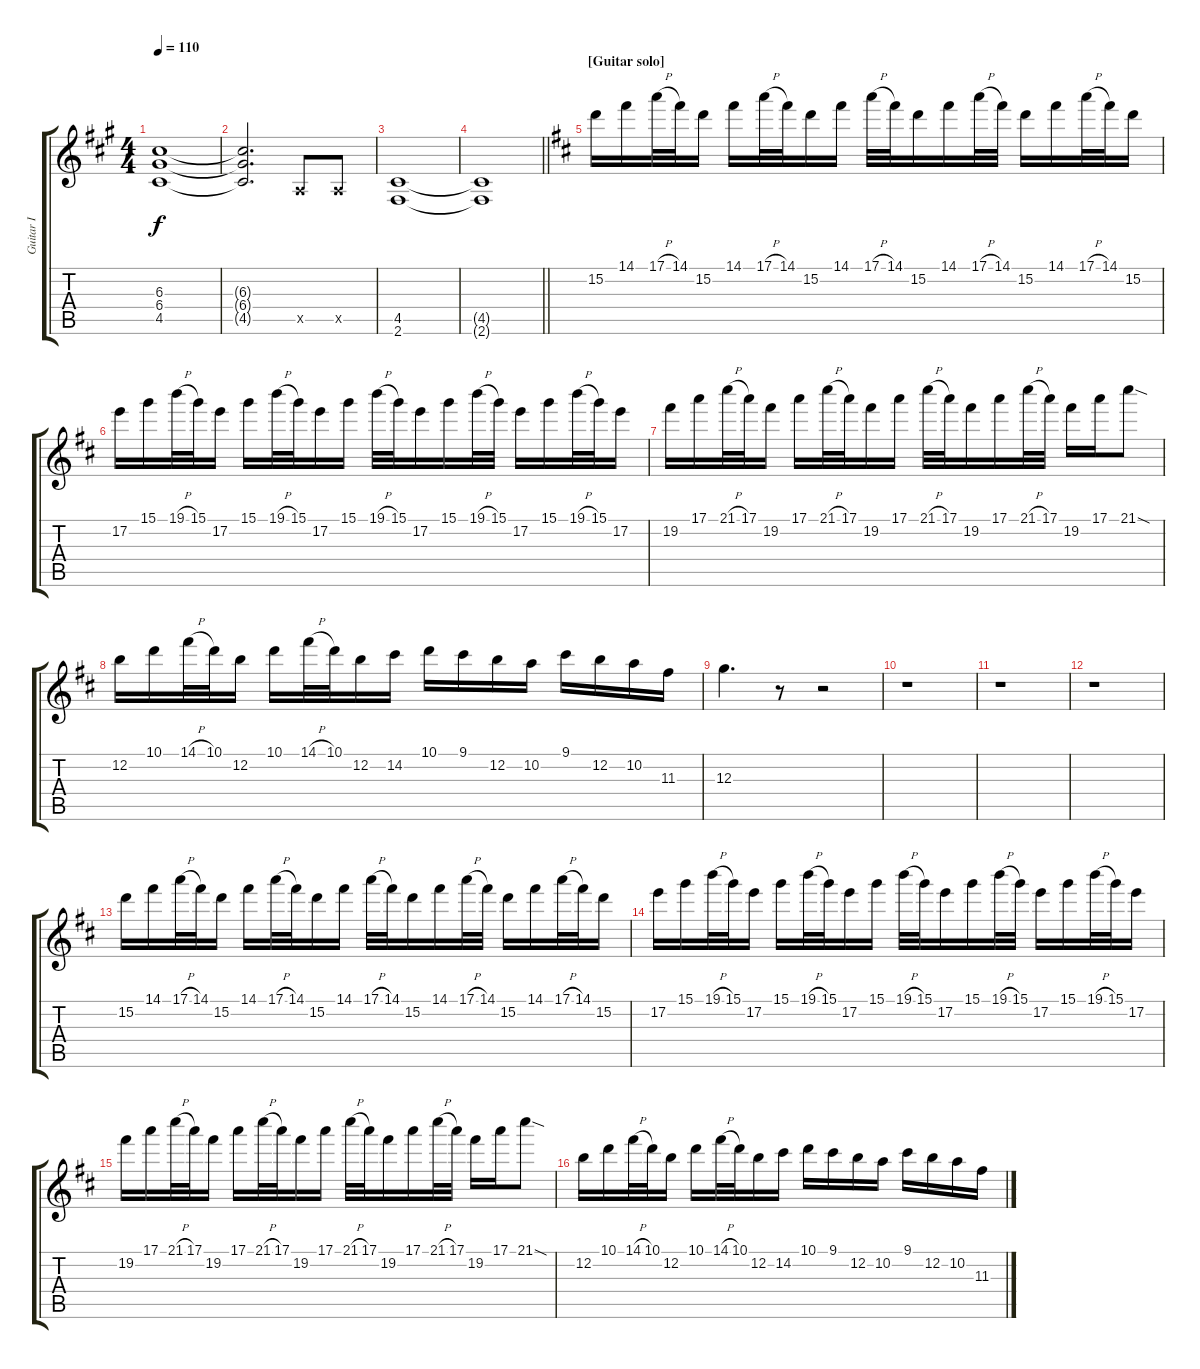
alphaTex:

\track ("Guitar I" "Guitar I") {instrument distortionguitar}
\staff {score tabs}
\tuning (E4 B3 G3 D3 A2 E2) {hide}
\ts (4 4)
\tempo 110
\clef g2
\ks a
(6.3 6.4 4.5).1{dy f} |
(6.3{t} 6.4{t} 4.5{t}).2{d} 0.5{x}.8 0.5{x}.8 |
(4.5 2.6).1 |
\barLineRight lightlight
(4.5{t} 2.6{t}).1 |
\section ("" "[Guitar solo]")
\ks d
15.2.16{balance 10} 14.1.16 17.1{h}.32 14.1.32 15.2.16 14.1.16 17.1{h}.32 14.1.32 15.2.16 14.1.16 17.1{h}.32 14.1.32 15.2.16 14.1.16 17.1{h}.32 14.1.32 15.2.16 14.1.16 17.1{h}.32 14.1.32 15.2.16 |
17.2.16 15.1.16 19.1{h}.32 15.1.32 17.2.16 15.1.16 19.1{h}.32 15.1.32 17.2.16 15.1.16 19.1{h}.32 15.1.32 17.2.16 15.1.16 19.1{h}.32 15.1.32 17.2.16 15.1.16 19.1{h}.32 15.1.32 17.2.16 |
19.2.16 17.1.16 21.1{h}.32 17.1.32 19.2.16 17.1.16 21.1{h}.32 17.1.32 19.2.16 17.1.16 21.1{h}.32 17.1.32 19.2.16 17.1.16 21.1{h}.32 17.1.32 19.2.16 17.1.16 21.1{sod}.8 |
12.2.16 10.1.16 14.1{h}.32 10.1.32 12.2.16 10.1.16 14.1{h}.32 10.1.32 12.2.16 14.2.16 10.1.16 9.1.16 12.2.16 10.2.16 9.1.16 12.2.16 10.2.16 11.3.16 |
12.3.4{d} r.8 r.2 |
r.1 |
r.1 |
r.1 |
15.2.16 14.1.16 17.1{h}.32 14.1.32 15.2.16 14.1.16 17.1{h}.32 14.1.32 15.2.16 14.1.16 17.1{h}.32 14.1.32 15.2.16 14.1.16 17.1{h}.32 14.1.32 15.2.16 14.1.16 17.1{h}.32 14.1.32 15.2.16 |
17.2.16 15.1.16 19.1{h}.32 15.1.32 17.2.16 15.1.16 19.1{h}.32 15.1.32 17.2.16 15.1.16 19.1{h}.32 15.1.32 17.2.16 15.1.16 19.1{h}.32 15.1.32 17.2.16 15.1.16 19.1{h}.32 15.1.32 17.2.16 |
19.2.16 17.1.16 21.1{h}.32 17.1.32 19.2.16 17.1.16 21.1{h}.32 17.1.32 19.2.16 17.1.16 21.1{h}.32 17.1.32 19.2.16 17.1.16 21.1{h}.32 17.1.32 19.2.16 17.1.16 21.1{sod}.8 |
12.2.16 10.1.16 14.1{h}.32 10.1.32 12.2.16 10.1.16 14.1{h}.32 10.1.32 12.2.16 14.2.16 10.1.16 9.1.16 12.2.16 10.2.16 9.1.16 12.2.16 10.2.16 11.3.16
